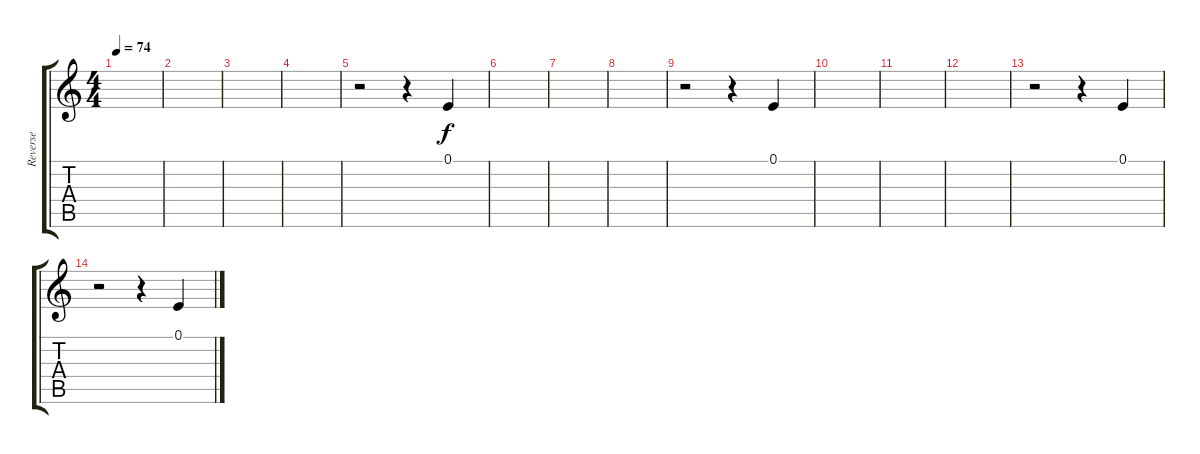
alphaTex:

\track ("Reverse" "Reverse") {instrument reversecymbal}
\staff {score tabs}
\tuning (E4 B3 G3 D3 A2 E2) {hide}
\ts (4 4)
\tempo 74
\clef g2
\ks c
|
|
|
|
r.2 r.4 0.1.4 |
|
|
|
r.2 r.4 0.1.4 |
|
|
|
r.2 r.4 0.1.4 |
r.2 r.4 0.1.4
